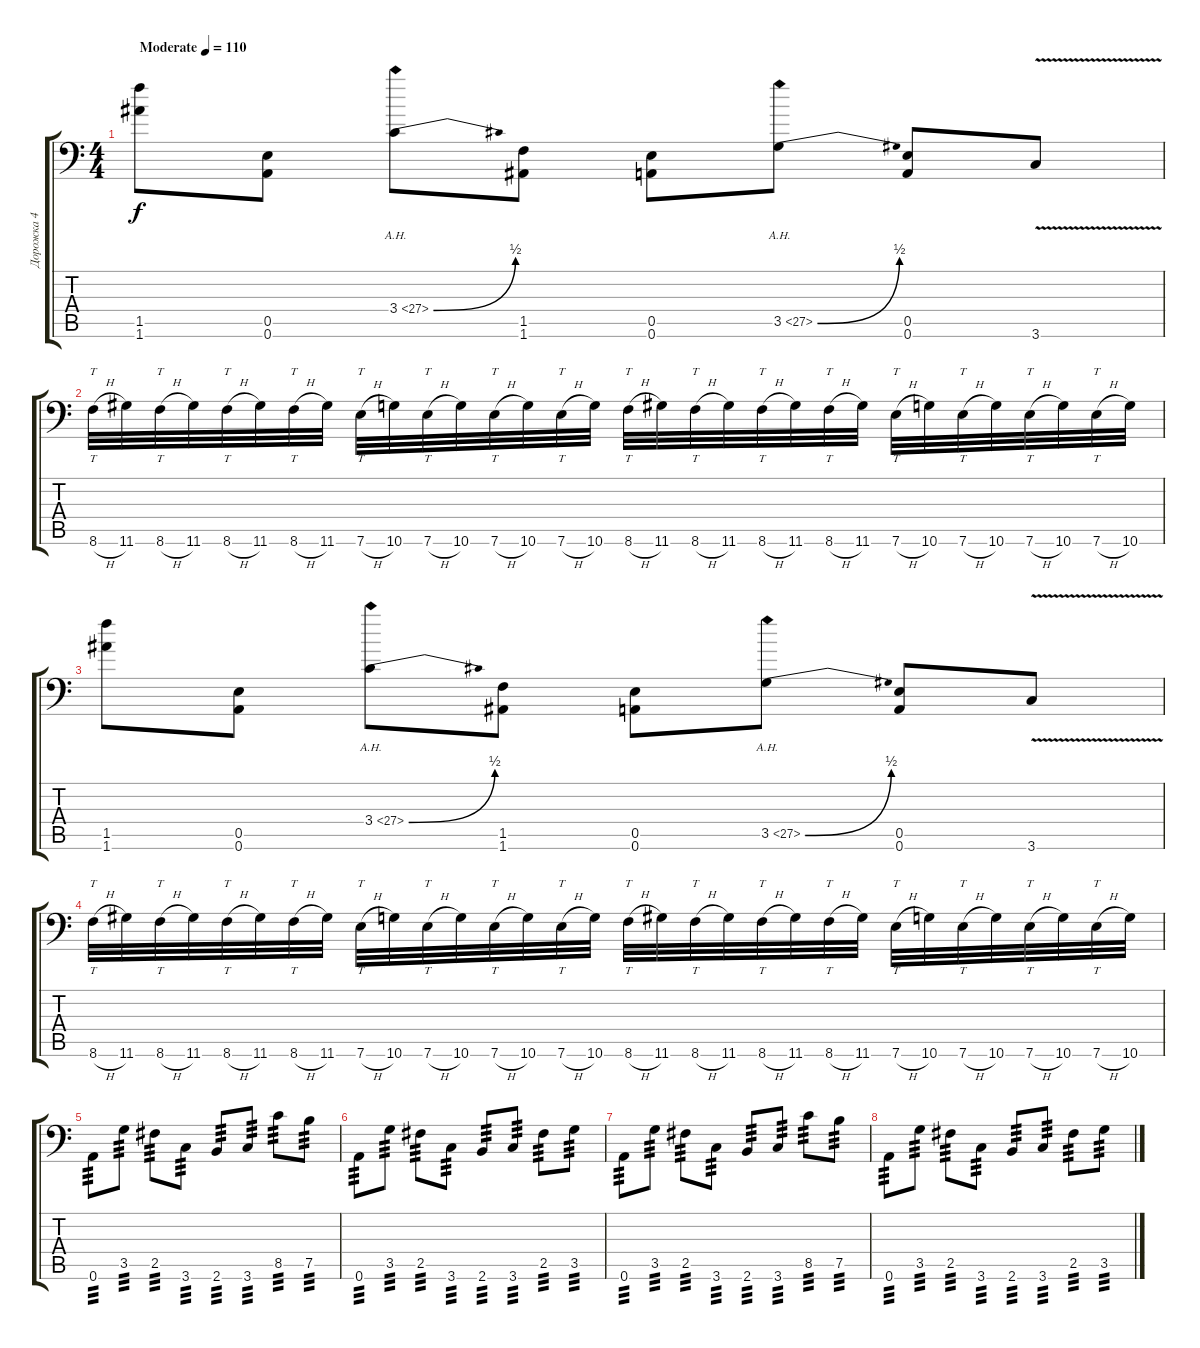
\track ("Дорожка 4" "Дорожка 4") {instrument distortionguitar}
\staff {score tabs}
\tuning (B3 Gb3 D3 A2 E2 A1) {hide}
\ts (4 4)
\tempo (110 "Moderate")
\clef f4
\ks c
(1.5 1.6).8{ot 15mb dy f instrument distortionguitar} (0.5 0.6).8 3.4{be (bend 0 0 60 2) ah 24}.8 (1.5 1.6).8 (0.5 0.6).8 3.5{be (bend 0 0 60 2) ah 24}.8 (0.5 0.6).8 3.6{v}.8 |
8.6{h}.32{tt} 11.6.32 8.6{h}.32{tt} 11.6.32 8.6{h}.32{tt} 11.6.32 8.6{h}.32{tt} 11.6.32 7.6{h}.32{tt} 10.6.32 7.6{h}.32{tt} 10.6.32 7.6{h}.32{tt} 10.6.32 7.6{h}.32{tt} 10.6.32 8.6{h}.32{tt} 11.6.32 8.6{h}.32{tt} 11.6.32 8.6{h}.32{tt} 11.6.32 8.6{h}.32{tt} 11.6.32 7.6{h}.32{tt} 10.6.32 7.6{h}.32{tt} 10.6.32 7.6{h}.32{tt} 10.6.32 7.6{h}.32{tt} 10.6.32 |
(1.5 1.6).8{ot 15mb} (0.5 0.6).8 3.4{be (bend 0 0 60 2) ah 24}.8 (1.5 1.6).8 (0.5 0.6).8 3.5{be (bend 0 0 60 2) ah 24}.8 (0.5 0.6).8 3.6{v}.8 |
8.6{h}.32{tt} 11.6.32 8.6{h}.32{tt} 11.6.32 8.6{h}.32{tt} 11.6.32 8.6{h}.32{tt} 11.6.32 7.6{h}.32{tt} 10.6.32 7.6{h}.32{tt} 10.6.32 7.6{h}.32{tt} 10.6.32 7.6{h}.32{tt} 10.6.32 8.6{h}.32{tt} 11.6.32 8.6{h}.32{tt} 11.6.32 8.6{h}.32{tt} 11.6.32 8.6{h}.32{tt} 11.6.32 7.6{h}.32{tt} 10.6.32 7.6{h}.32{tt} 10.6.32 7.6{h}.32{tt} 10.6.32 7.6{h}.32{tt} 10.6.32 |
0.6.8{tp 3} 3.5.8{tp 3} 2.5.8{tp 3} 3.6.8{tp 3} 2.6.8{tp 3} 3.6.8{tp 3} 8.5.8{tp 3} 7.5.8{tp 3} |
0.6.8{tp 3} 3.5.8{tp 3} 2.5.8{tp 3} 3.6.8{tp 3} 2.6.8{tp 3} 3.6.8{tp 3} 2.5.8{tp 3} 3.5.8{tp 3} |
0.6.8{tp 3} 3.5.8{tp 3} 2.5.8{tp 3} 3.6.8{tp 3} 2.6.8{tp 3} 3.6.8{tp 3} 8.5.8{tp 3} 7.5.8{tp 3} |
0.6.8{tp 3} 3.5.8{tp 3} 2.5.8{tp 3} 3.6.8{tp 3} 2.6.8{tp 3} 3.6.8{tp 3} 2.5.8{tp 3} 3.5.8{tp 3}
